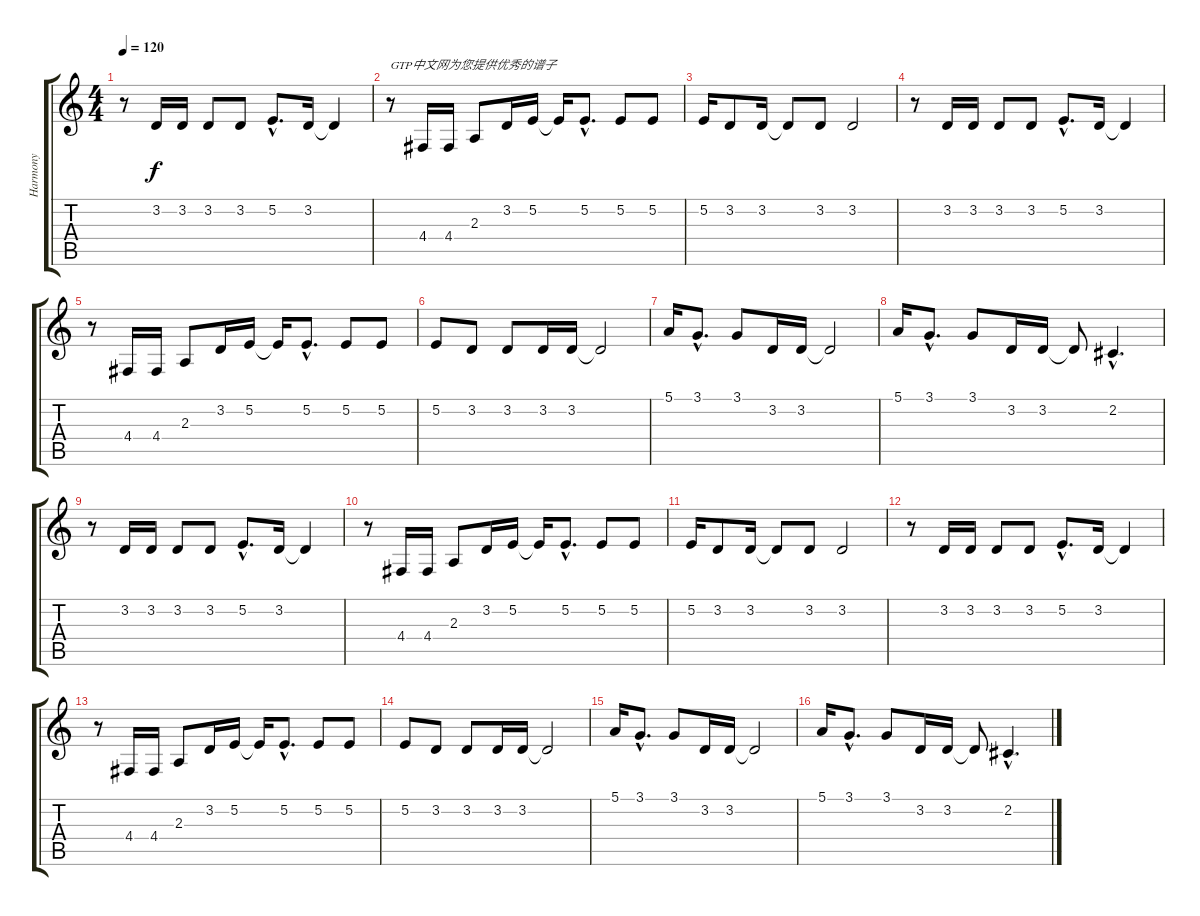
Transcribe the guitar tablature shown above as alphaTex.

\track ("Harmony" "Harmony") {instrument brightacousticpiano}
\staff {score tabs}
\tuning (E4 B3 G3 D3 A2 E2) {hide}
\ts (4 4)
\tempo 120
\clef g2
\ks c
r.8{dy f instrument brightacousticpiano} 3.2.16 3.2.16 3.2.8 3.2.8 5.2{hac}.8{d} 3.2.16 3.2{t}.4 |
r.8{txt "GTP中文网为您提供优秀的谱子"} 4.4.16 4.4.16 2.3.8 3.2.16 5.2.16 5.2{t}.16 5.2{hac}.8{d} 5.2.8 5.2.8 |
5.2.16 3.2.8 3.2.16 3.2{t}.8 3.2.8 3.2.2 |
r.8 3.2.16 3.2.16 3.2.8 3.2.8 5.2{hac}.8{d} 3.2.16 3.2{t}.4 |
r.8 4.4.16 4.4.16 2.3.8 3.2.16 5.2.16 5.2{t}.16 5.2{hac}.8{d} 5.2.8 5.2.8 |
5.2.8 3.2.8 3.2.8 3.2.16 3.2.16 3.2{t}.2 |
5.1.16 3.1{hac}.8{d} 3.1.8 3.2.16 3.2.16 3.2{t}.2 |
5.1.16 3.1{hac}.8{d} 3.1.8 3.2.16 3.2.16 3.2{t}.8 2.2{hac}.4{d} |
r.8 3.2.16 3.2.16 3.2.8 3.2.8 5.2{hac}.8{d} 3.2.16 3.2{t}.4 |
r.8 4.4.16 4.4.16 2.3.8 3.2.16 5.2.16 5.2{t}.16 5.2{hac}.8{d} 5.2.8 5.2.8 |
5.2.16 3.2.8 3.2.16 3.2{t}.8 3.2.8 3.2.2 |
r.8 3.2.16 3.2.16 3.2.8 3.2.8 5.2{hac}.8{d} 3.2.16 3.2{t}.4 |
r.8 4.4.16 4.4.16 2.3.8 3.2.16 5.2.16 5.2{t}.16 5.2{hac}.8{d} 5.2.8 5.2.8 |
5.2.8 3.2.8 3.2.8 3.2.16 3.2.16 3.2{t}.2 |
5.1.16 3.1{hac}.8{d} 3.1.8 3.2.16 3.2.16 3.2{t}.2 |
5.1.16 3.1{hac}.8{d} 3.1.8 3.2.16 3.2.16 3.2{t}.8 2.2{hac}.4{d}
